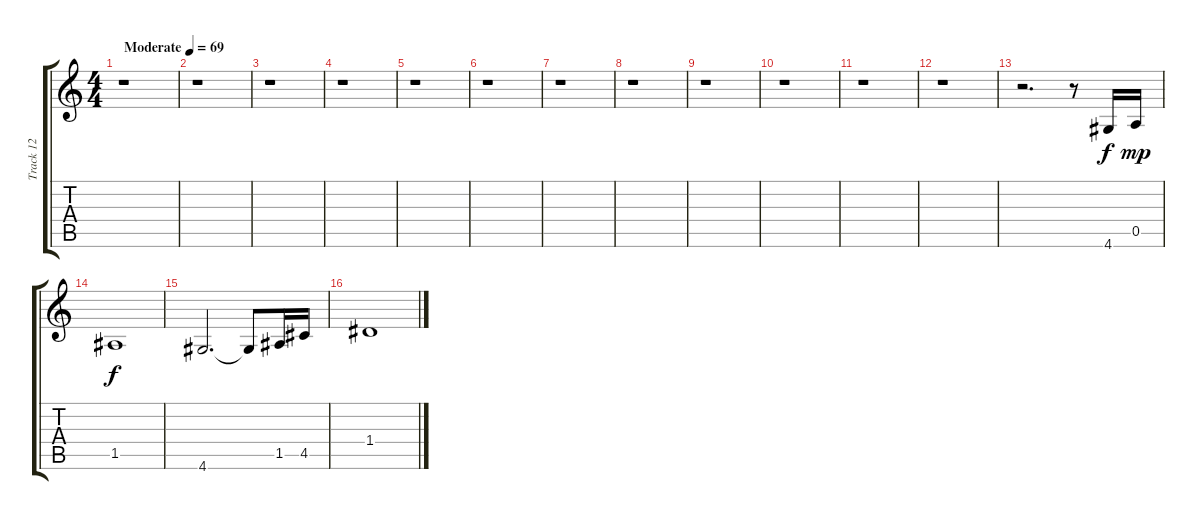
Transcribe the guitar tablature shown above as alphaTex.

\track ("Track 12" "Track 12") {instrument distortionguitar}
\staff {score tabs}
\tuning (E4 B3 G3 D3 A2 E2) {hide}
\ts (4 4)
\tempo (69 "Moderate")
\clef g2
\ks c
r.1{dy f instrument distortionguitar} |
r.1 |
r.1 |
r.1 |
r.1 |
r.1 |
r.1 |
r.1 |
r.1 |
r.1 |
r.1 |
r.1 |
r.2{d} r.8 4.6.16 0.5.16{dy mp} |
1.5.1{dy f} |
4.6.2{d} 4.6{t}.8 1.5.16 4.5.16 |
1.4.1
